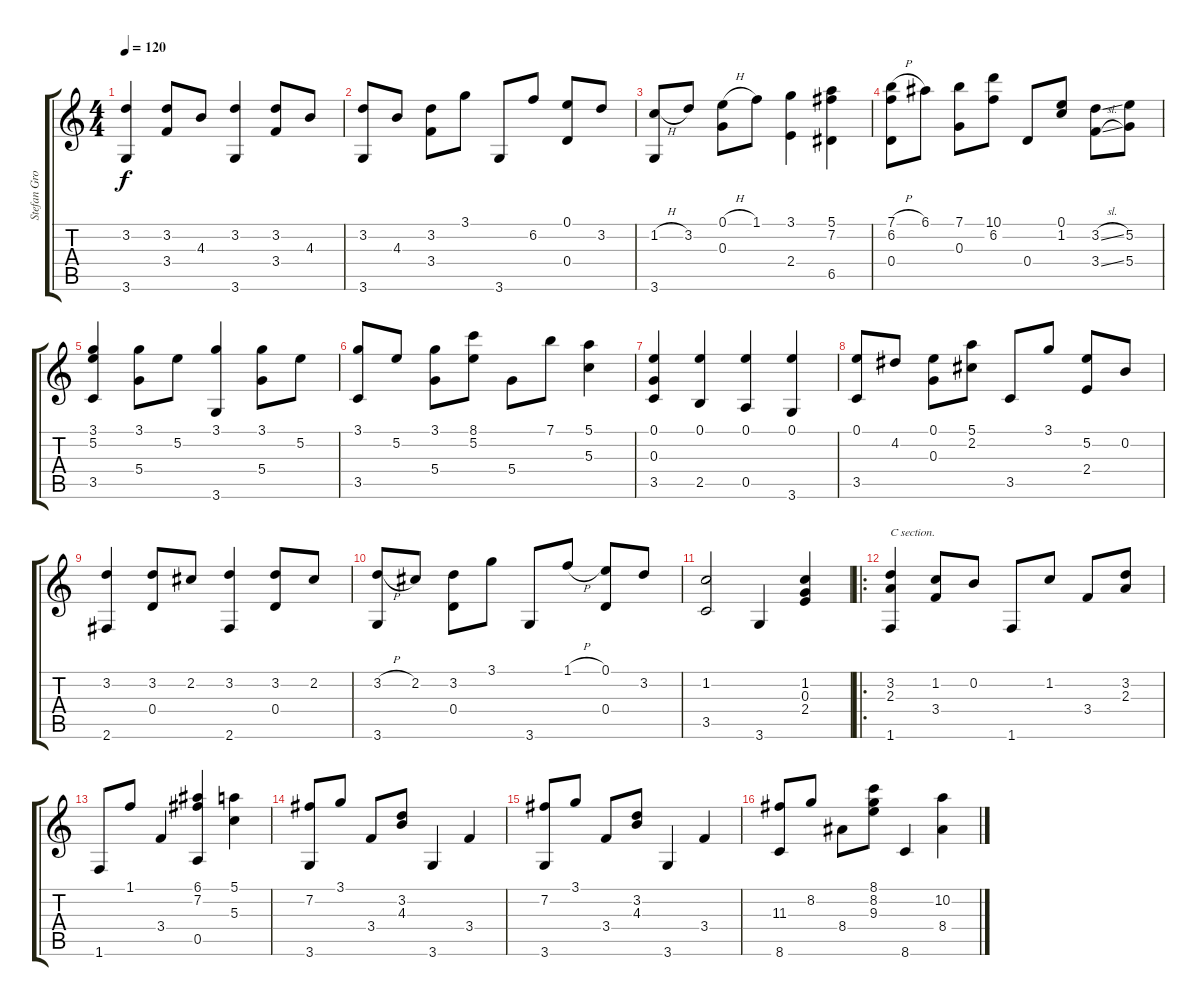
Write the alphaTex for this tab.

\track ("Stefan Grossman" "Stefan Gro") {instrument acousticguitarnylon}
\staff {score tabs}
\tuning (E4 B3 G3 D3 A2 E2) {hide}
\ts (4 4)
\tempo 120
\clef g2
\ks c
(3.2 3.6).4{dy f} (3.2 3.4).8 4.3.8 (3.2 3.6).4 (3.2 3.4).8 4.3.8 |
(3.2 3.6).8 4.3.8 (3.2 3.4).8 3.1.8 3.6.8 6.2.8 (0.1 0.4).8 3.2.8 |
(1.2{h} 3.6).8 3.2.8 (0.1{h} 0.3).8 1.1.8 (3.1 2.4).4 (5.1 7.2 6.5).4 |
(7.1{h} 6.2 0.4).8 6.1.8 (7.1 0.3).8 (10.1 6.2).8 0.4.8 (0.1 1.2).8 (3.2{sl} 3.4{sl}).8 (5.2 5.4).8 |
(3.1 5.2 3.5).4 (3.1 5.4).8 5.2.8 (3.1 3.6).4 (3.1 5.4).8 5.2.8 |
(3.1 3.5).8 5.2.8 (3.1 5.4).8 (8.1 5.2).8 5.4.8 7.1.8 (5.1 5.3).4 |
(0.1 0.3 3.5).4 (0.1 2.5).4 (0.1 0.5).4 (0.1 3.6).4 |
(0.1 3.5).8 4.2.8 (0.1 0.3).8 (5.1 2.2).8 3.5.8 3.1.8 (5.2 2.4).8 0.2.8 |
(3.2 2.6).4 (3.2 0.4).8 2.2.8 (3.2 2.6).4 (3.2 0.4).8 2.2.8 |
(3.2{h} 3.6).8 2.2.8 (3.2 0.4).8 3.1.8 3.6.8 1.1{h}.8 (0.1 0.4).8 3.2.8 |
(1.2 3.5).2 3.6.4 (1.2 0.3 2.4).4 |
\ro
(3.2 2.3 1.6).4{txt "C section."} (1.2 3.4).8 0.2.8 1.6.8 1.2.8 3.4.8 (3.2 2.3).8 |
1.6.8 1.1.8 3.4.4 (6.1 7.2 0.5).4 (5.1 5.3).4 |
(7.2 3.6).8 3.1.8 3.4.8 (3.2 4.3).8 3.6.4 3.4.4 |
(7.2 3.6).8 3.1.8 3.4.8 (3.2 4.3).8 3.6.4 3.4.4 |
(11.3 8.6).8 8.2.8 8.4.8 (8.1 8.2 9.3).8 8.6.4 (10.2 8.4).4
